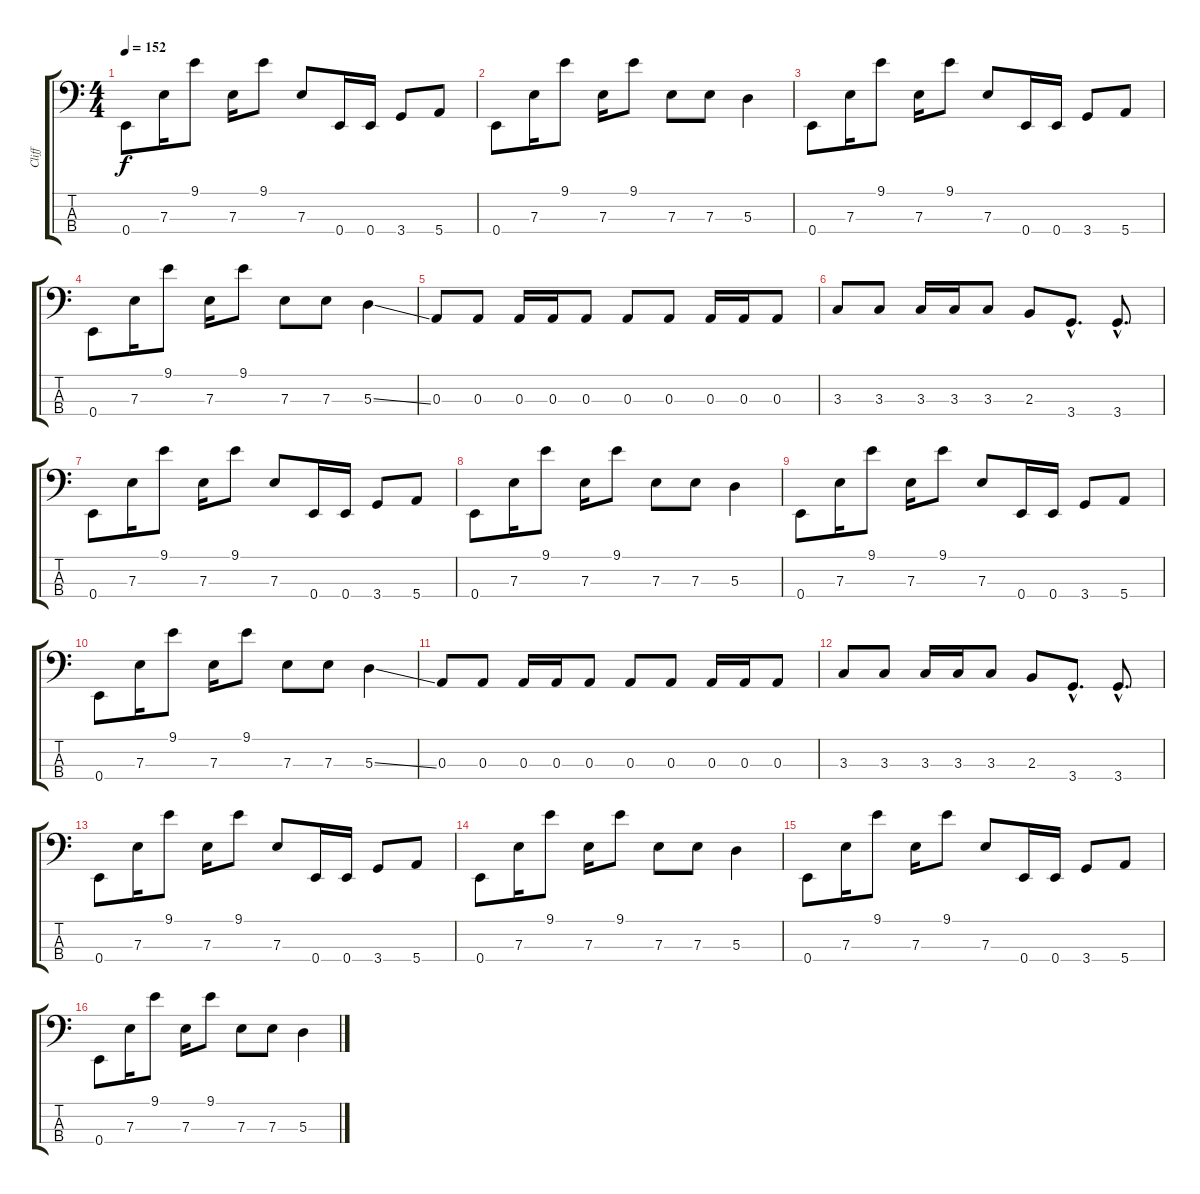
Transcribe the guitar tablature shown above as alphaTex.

\track ("Cliff" "Cliff") {instrument electricbassfinger}
\staff {score tabs}
\tuning (G2 D2 A1 E1) {hide}
\ts (4 4)
\tempo 152
\clef f4
\ks c
0.4.8{dy f} 7.3.16 9.1.8 7.3.16 9.1.8 7.3.8 0.4.16 0.4.16 3.4.8 5.4.8 |
0.4.8 7.3.16 9.1.8 7.3.16 9.1.8 7.3.8 7.3.8 5.3.4 |
0.4.8 7.3.16 9.1.8 7.3.16 9.1.8 7.3.8 0.4.16 0.4.16 3.4.8 5.4.8 |
0.4.8 7.3.16 9.1.8 7.3.16 9.1.8 7.3.8 7.3.8 5.3{ss}.4 |
0.3.8 0.3.8 0.3.16 0.3.16 0.3.8 0.3.8 0.3.8 0.3.16 0.3.16 0.3.8 |
3.3.8 3.3.8 3.3.16 3.3.16 3.3.8 2.3.8 3.4{hac}.8{d} 3.4{hac}.8{d} |
0.4.8 7.3.16 9.1.8 7.3.16 9.1.8 7.3.8 0.4.16 0.4.16 3.4.8 5.4.8 |
0.4.8 7.3.16 9.1.8 7.3.16 9.1.8 7.3.8 7.3.8 5.3.4 |
0.4.8 7.3.16 9.1.8 7.3.16 9.1.8 7.3.8 0.4.16 0.4.16 3.4.8 5.4.8 |
0.4.8 7.3.16 9.1.8 7.3.16 9.1.8 7.3.8 7.3.8 5.3{ss}.4 |
0.3.8 0.3.8 0.3.16 0.3.16 0.3.8 0.3.8 0.3.8 0.3.16 0.3.16 0.3.8 |
3.3.8 3.3.8 3.3.16 3.3.16 3.3.8 2.3.8 3.4{hac}.8{d} 3.4{hac}.8{d} |
0.4.8 7.3.16 9.1.8 7.3.16 9.1.8 7.3.8 0.4.16 0.4.16 3.4.8 5.4.8 |
0.4.8 7.3.16 9.1.8 7.3.16 9.1.8 7.3.8 7.3.8 5.3.4 |
0.4.8 7.3.16 9.1.8 7.3.16 9.1.8 7.3.8 0.4.16 0.4.16 3.4.8 5.4.8 |
0.4.8 7.3.16 9.1.8 7.3.16 9.1.8 7.3.8 7.3.8 5.3.4
